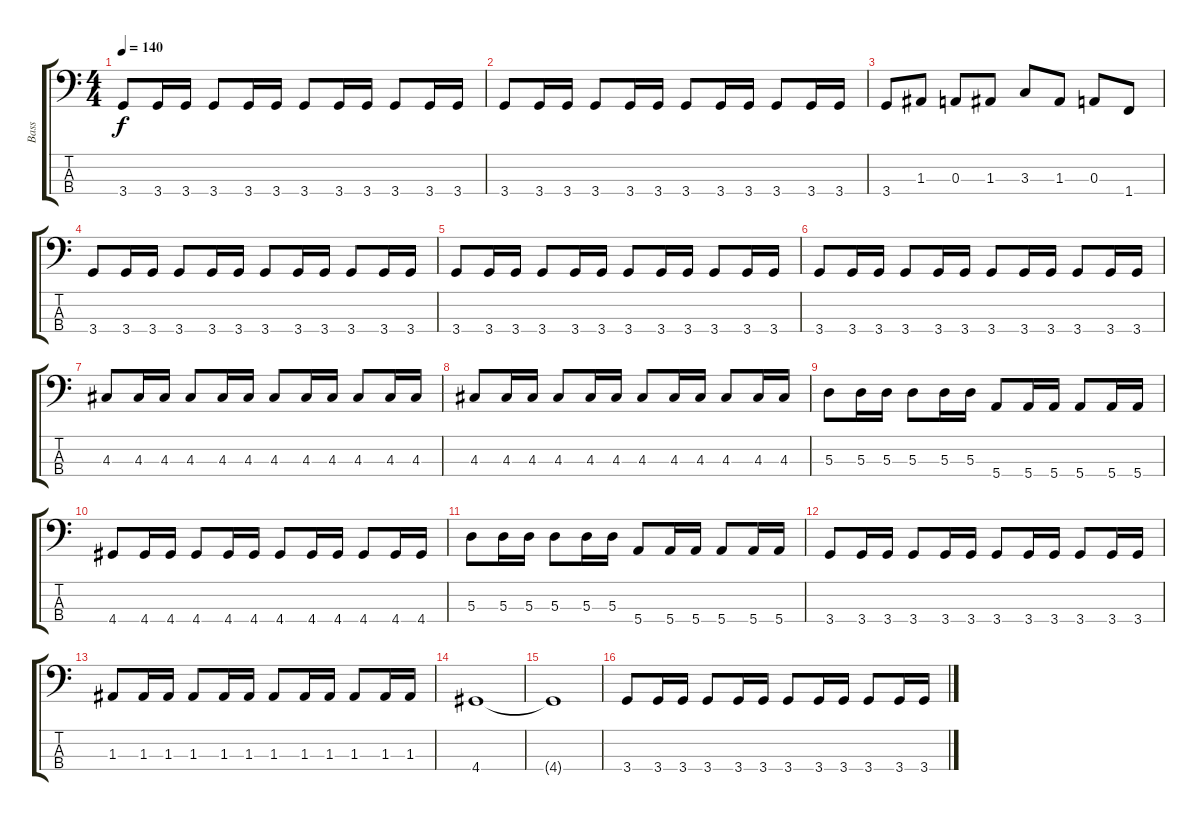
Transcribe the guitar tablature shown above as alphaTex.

\track ("Bass" "Bass") {instrument electricbasspick}
\staff {score tabs}
\tuning (G2 D2 A1 E1) {hide}
\ts (4 4)
\tempo 140
\clef f4
\ks c
3.4.8{dy f} 3.4.16 3.4.16 3.4.8 3.4.16 3.4.16 3.4.8 3.4.16 3.4.16 3.4.8 3.4.16 3.4.16 |
3.4.8 3.4.16 3.4.16 3.4.8 3.4.16 3.4.16 3.4.8 3.4.16 3.4.16 3.4.8 3.4.16 3.4.16 |
3.4.8 1.3.8 0.3.8 1.3.8 3.3.8 1.3.8 0.3.8 1.4.8 |
3.4.8 3.4.16 3.4.16 3.4.8 3.4.16 3.4.16 3.4.8 3.4.16 3.4.16 3.4.8 3.4.16 3.4.16 |
3.4.8 3.4.16 3.4.16 3.4.8 3.4.16 3.4.16 3.4.8 3.4.16 3.4.16 3.4.8 3.4.16 3.4.16 |
3.4.8 3.4.16 3.4.16 3.4.8 3.4.16 3.4.16 3.4.8 3.4.16 3.4.16 3.4.8 3.4.16 3.4.16 |
4.3.8 4.3.16 4.3.16 4.3.8 4.3.16 4.3.16 4.3.8 4.3.16 4.3.16 4.3.8 4.3.16 4.3.16 |
4.3.8 4.3.16 4.3.16 4.3.8 4.3.16 4.3.16 4.3.8 4.3.16 4.3.16 4.3.8 4.3.16 4.3.16 |
5.3.8 5.3.16 5.3.16 5.3.8 5.3.16 5.3.16 5.4.8 5.4.16 5.4.16 5.4.8 5.4.16 5.4.16 |
4.4.8 4.4.16 4.4.16 4.4.8 4.4.16 4.4.16 4.4.8 4.4.16 4.4.16 4.4.8 4.4.16 4.4.16 |
5.3.8 5.3.16 5.3.16 5.3.8 5.3.16 5.3.16 5.4.8 5.4.16 5.4.16 5.4.8 5.4.16 5.4.16 |
3.4.8 3.4.16 3.4.16 3.4.8 3.4.16 3.4.16 3.4.8 3.4.16 3.4.16 3.4.8 3.4.16 3.4.16 |
1.3.8 1.3.16 1.3.16 1.3.8 1.3.16 1.3.16 1.3.8 1.3.16 1.3.16 1.3.8 1.3.16 1.3.16 |
4.4.1 |
4.4{t}.1 |
3.4.8 3.4.16 3.4.16 3.4.8 3.4.16 3.4.16 3.4.8 3.4.16 3.4.16 3.4.8 3.4.16 3.4.16
